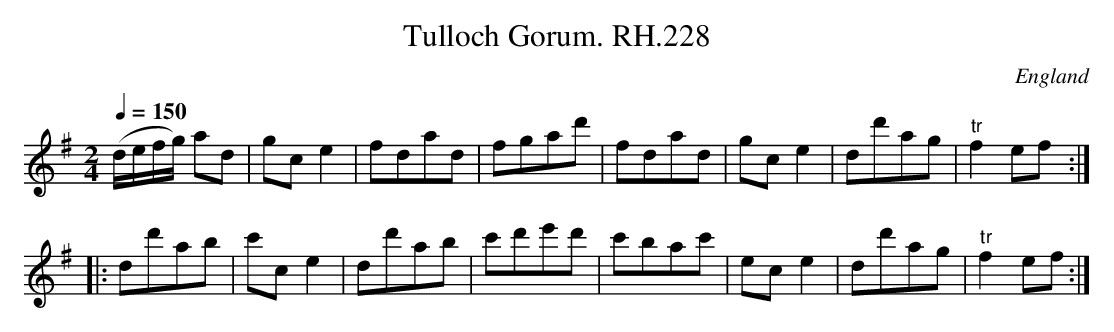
X:1
T:Tulloch Gorum. RH.228
O:England
M:2/4
L:1/8
Q:1/4=150
K:Dmix %double-tonic
(d/e/f/g/) ad|gce2|fdad|fgad'|\
fdad|gce2|dd'ag|"tr"f2ef:|
|:dd'ab|c'ce2|dd'ab|c'd'e'd'|\
c'bac'|ece2|dd'ag|"tr"f2ef:|
